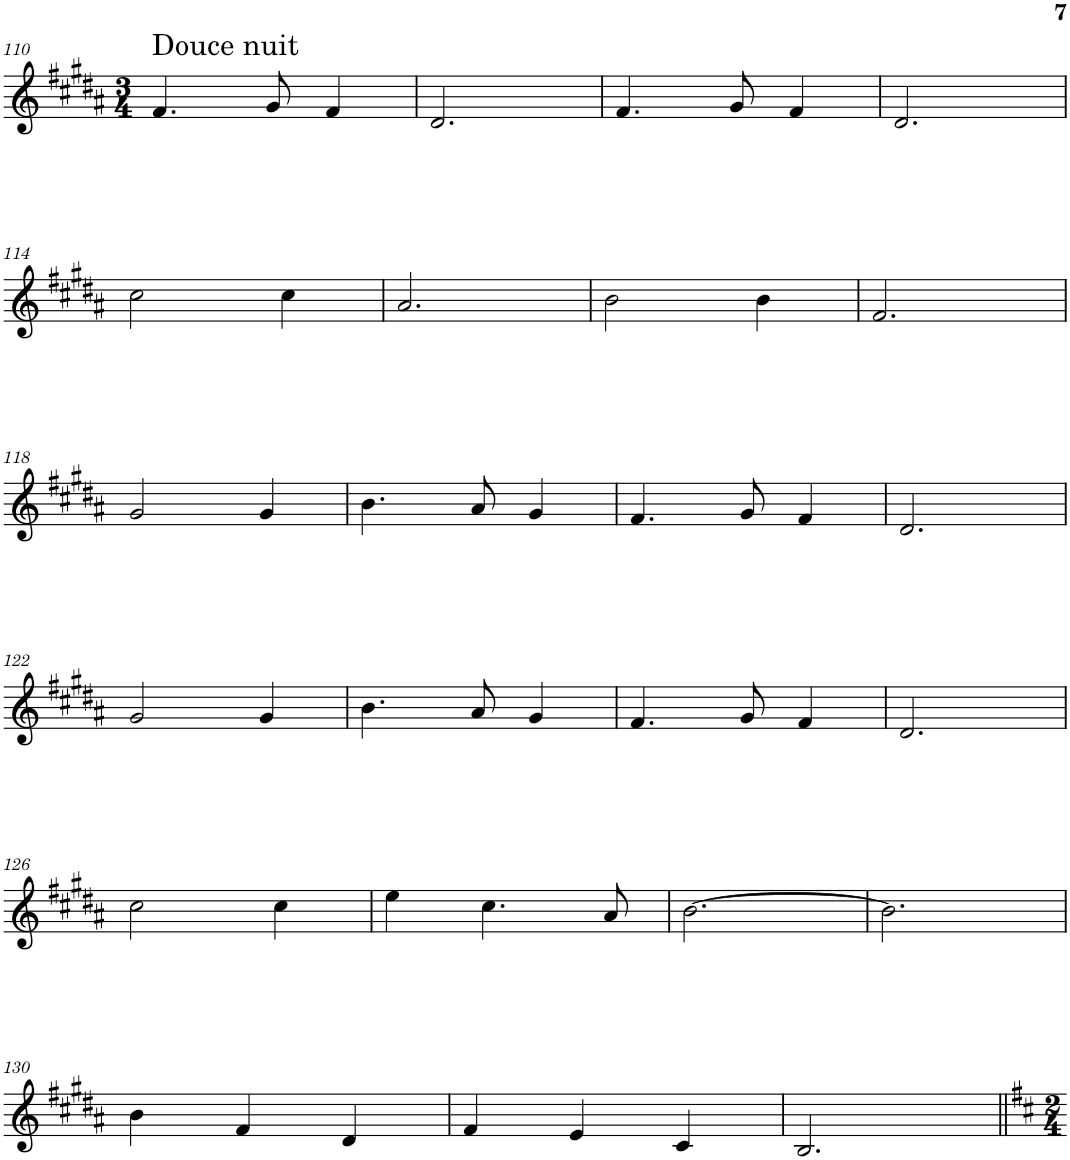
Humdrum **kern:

**kern
*part1
*staff1
*I"Clarinette
*I'Clar.
!!LO:PB:g=z
*clefG2
*Trd1c2
*k[f#c#g#d#a#]
*M3/4
=110
!LO:TX:a:t=Douce nuit
4.f#/
8g#/
4f#/
=111
2.d#/
=112
4.f#/
8g#/
4f#/
=113
2.d#/
!!LO:LB:g=z
=114
2cc#\
4cc#\
=115
2.a#/
=116
2b\
4b\
=117
2.f#/
!!LO:LB:g=z
=118
2g#/
4g#/
=119
4.b\
8a#/
4g#/
=120
4.f#/
8g#/
4f#/
=121
2.d#/
!!LO:LB:g=z
=122
2g#/
4g#/
=123
4.b\
8a#/
4g#/
=124
4.f#/
8g#/
4f#/
=125
2.d#/
!!LO:LB:g=z
=126
2cc#\
4cc#\
=127
4ee\
4.cc#\
8a#/
=128
[2.b\
=129
2.b\]
!!LO:LB:g=z
=130
4b\
4f#/
4d#/
=131
4f#/
4e/
4c#/
=132
2.B/
=||
*-
